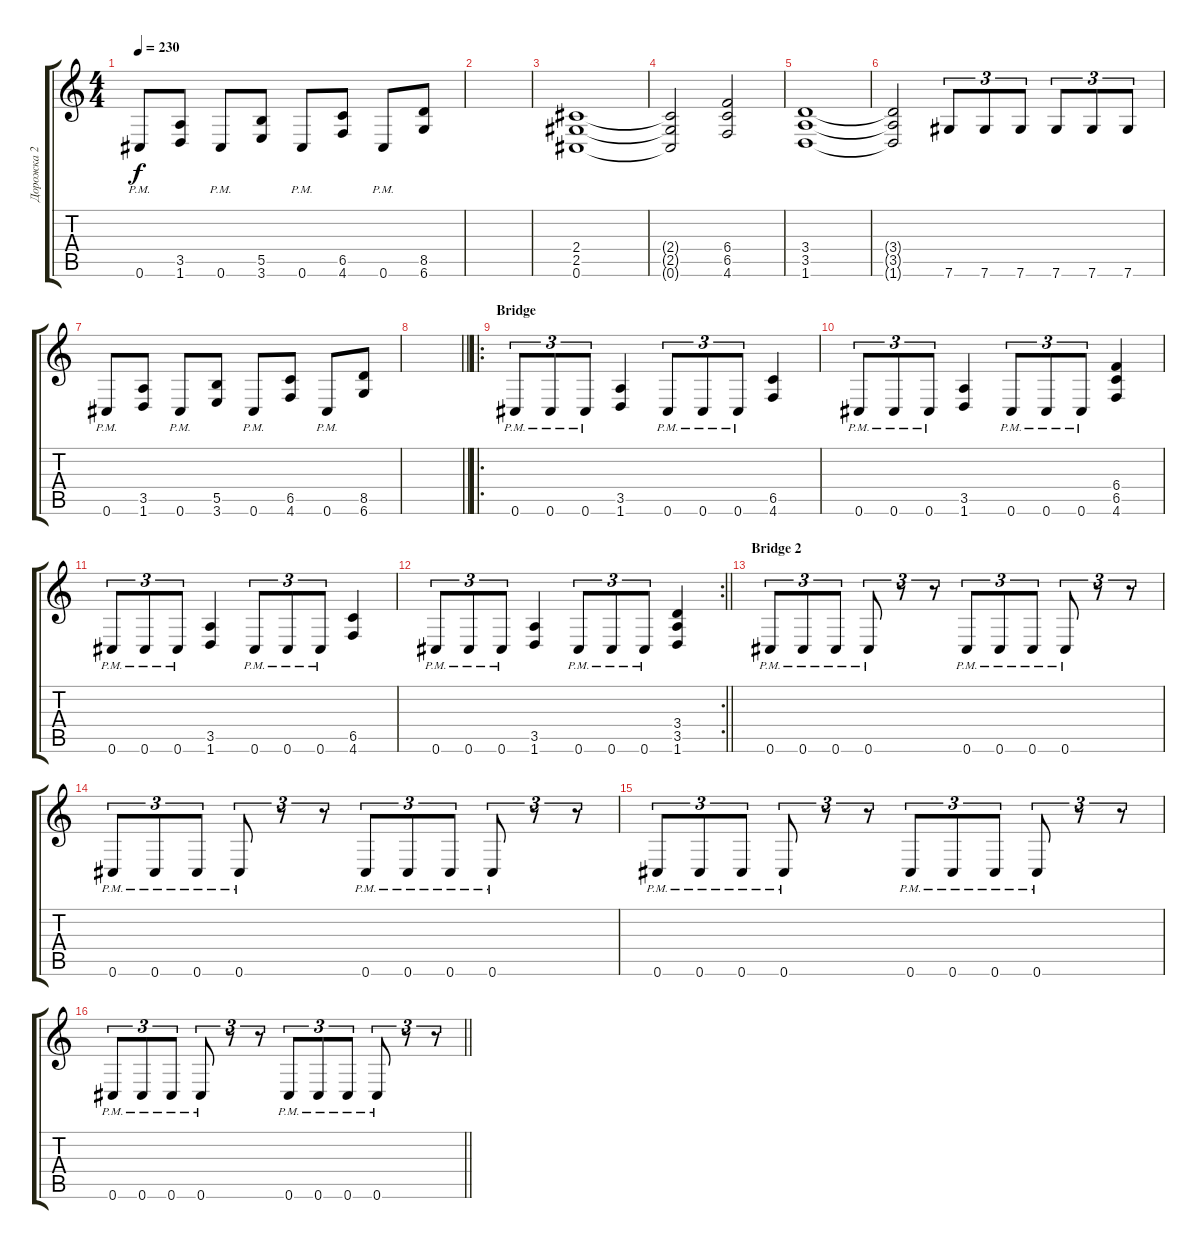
\track ("Дорожка 2" "Дорожка 2") {instrument distortionguitar}
\staff {score tabs}
\tuning (Db4 Ab3 E3 B2 Gb2 Db2) {hide}
\ts (4 4)
\tempo 230
\clef g2
\ks c
0.6{pm}.8{dy f} (3.5 1.6).8 0.6{pm}.8 (5.5 3.6).8 0.6{pm}.8 (6.5 4.6).8 0.6{pm}.8 (8.5 6.6).8 |
|
(2.4 2.5 0.6).1 |
(2.4{t} 2.5{t} 0.6{t}).2 (6.4 6.5 4.6).2 |
(3.4 3.5 1.6).1 |
(3.4{t} 3.5{t} 1.6{t}).2 7.6.8{tu (3 2)} 7.6.8{tu (3 2)} 7.6.8{tu (3 2)} 7.6.8{tu (3 2)} 7.6.8{tu (3 2)} 7.6.8{tu (3 2)} |
0.6{pm}.8 (3.5 1.6).8 0.6{pm}.8 (5.5 3.6).8 0.6{pm}.8 (6.5 4.6).8 0.6{pm}.8 (8.5 6.6).8 |
\barLineRight lightlight
|
\ro
\section ("" "Bridge")
0.6{pm}.8{tu (3 2)} 0.6{pm}.8{tu (3 2)} 0.6{pm}.8{tu (3 2)} (3.5 1.6).4 0.6{pm}.8{tu (3 2)} 0.6{pm}.8{tu (3 2)} 0.6{pm}.8{tu (3 2)} (6.5 4.6).4 |
0.6{pm}.8{tu (3 2)} 0.6{pm}.8{tu (3 2)} 0.6{pm}.8{tu (3 2)} (3.5 1.6).4 0.6{pm}.8{tu (3 2)} 0.6{pm}.8{tu (3 2)} 0.6{pm}.8{tu (3 2)} (6.4 6.5 4.6).4 |
0.6{pm}.8{tu (3 2)} 0.6{pm}.8{tu (3 2)} 0.6{pm}.8{tu (3 2)} (3.5 1.6).4 0.6{pm}.8{tu (3 2)} 0.6{pm}.8{tu (3 2)} 0.6{pm}.8{tu (3 2)} (6.5 4.6).4 |
\rc 2
\barLineRight lightlight
0.6{pm}.8{tu (3 2)} 0.6{pm}.8{tu (3 2)} 0.6{pm}.8{tu (3 2)} (3.5 1.6).4 0.6{pm}.8{tu (3 2)} 0.6{pm}.8{tu (3 2)} 0.6{pm}.8{tu (3 2)} (3.4 3.5 1.6).4 |
\section ("" "Bridge 2")
0.6{pm}.8{tu (3 2)} 0.6{pm}.8{tu (3 2)} 0.6{pm}.8{tu (3 2)} 0.6{pm}.8{tu (3 2)} r.8{tu (3 2)} r.8{tu (3 2)} 0.6{pm}.8{tu (3 2)} 0.6{pm}.8{tu (3 2)} 0.6{pm}.8{tu (3 2)} 0.6{pm}.8{tu (3 2)} r.8{tu (3 2)} r.8{tu (3 2)} |
0.6{pm}.8{tu (3 2)} 0.6{pm}.8{tu (3 2)} 0.6{pm}.8{tu (3 2)} 0.6{pm}.8{tu (3 2)} r.8{tu (3 2)} r.8{tu (3 2)} 0.6{pm}.8{tu (3 2)} 0.6{pm}.8{tu (3 2)} 0.6{pm}.8{tu (3 2)} 0.6{pm}.8{tu (3 2)} r.8{tu (3 2)} r.8{tu (3 2)} |
0.6{pm}.8{tu (3 2)} 0.6{pm}.8{tu (3 2)} 0.6{pm}.8{tu (3 2)} 0.6{pm}.8{tu (3 2)} r.8{tu (3 2)} r.8{tu (3 2)} 0.6{pm}.8{tu (3 2)} 0.6{pm}.8{tu (3 2)} 0.6{pm}.8{tu (3 2)} 0.6{pm}.8{tu (3 2)} r.8{tu (3 2)} r.8{tu (3 2)} |
\barLineRight lightlight
0.6{pm}.8{tu (3 2)} 0.6{pm}.8{tu (3 2)} 0.6{pm}.8{tu (3 2)} 0.6{pm}.8{tu (3 2)} r.8{tu (3 2)} r.8{tu (3 2)} 0.6{pm}.8{tu (3 2)} 0.6{pm}.8{tu (3 2)} 0.6{pm}.8{tu (3 2)} 0.6{pm}.8{tu (3 2)} r.8{tu (3 2)} r.8{tu (3 2)}
